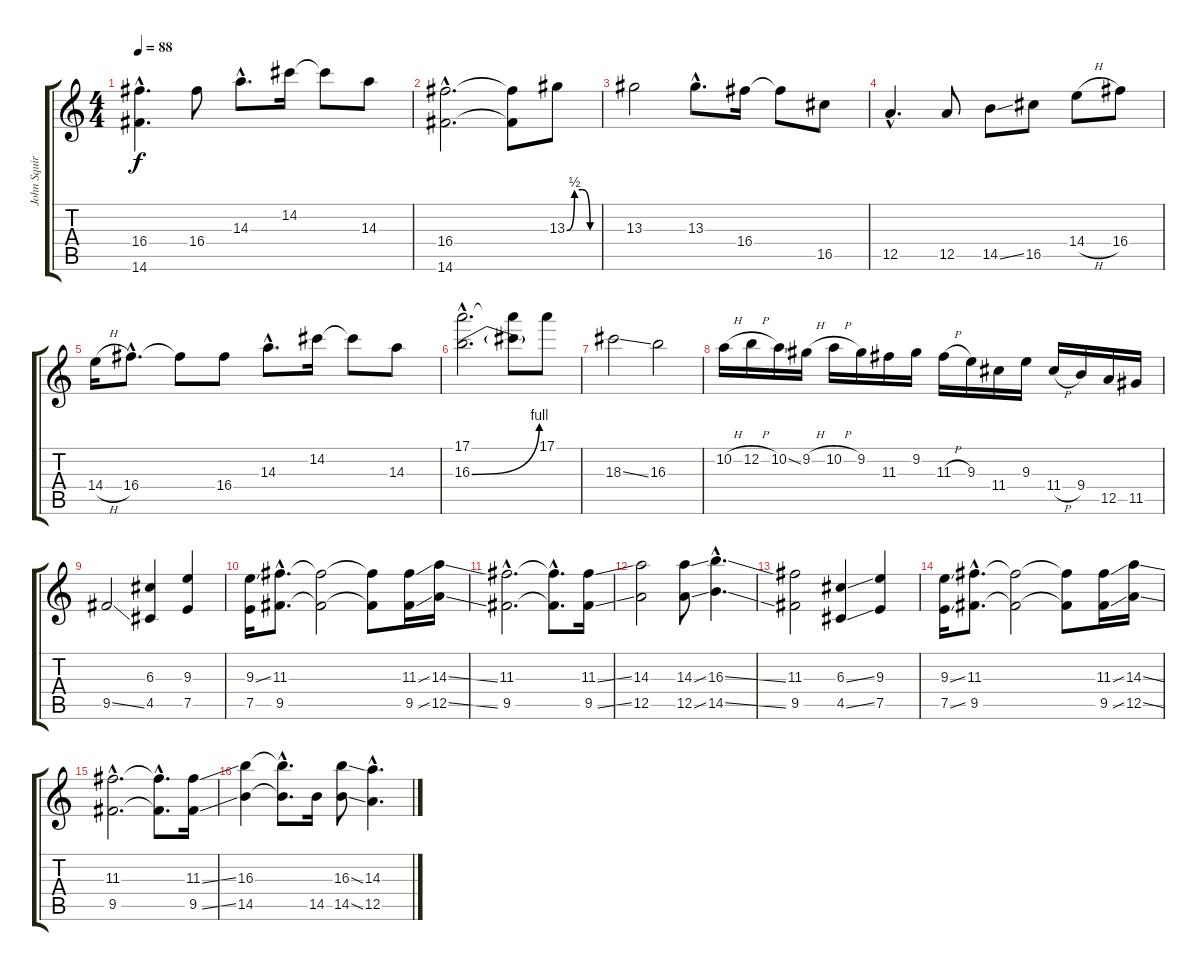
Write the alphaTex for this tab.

\track ("John Squire (Disto Gtr)" "John Squir") {instrument distortionguitar}
\staff {score tabs}
\tuning (E4 B3 G3 D3 A2 E2) {hide}
\ts (4 4)
\tempo 88
\clef g2
\ks c
(16.4{hac} 14.6{hac}).4{d dy f instrument distortionguitar} 16.4.8 14.3{hac}.8{d} 14.2.16 14.2{t}.8 14.3.8 |
(16.4{hac} 14.6{hac}).2{d} (16.4{t} 14.6{t}).8 13.3{be (custom 0 0 15 2 30 2 45 0 60 0)}.8 |
13.3.2 13.3{hac}.8{d} 16.4.16 16.4{t}.8 16.5.8 |
12.5{hac}.4{d} 12.5.8 14.5{ss}.8 16.5.8 14.4{h}.8 16.4.8 |
14.4{h}.16 16.4{hac}.8{d} 16.4{t}.8 16.4.8 14.3{hac}.8{d} 14.2.16 14.2{t}.8 14.3.8 |
(17.1{hac} 16.3{be (bend 0 0 60 4) hac}).2{d} (17.1{t} 16.3{t}).8 17.1.8 |
18.3{ss}.2 16.3.2 |
10.2{h}.16 12.2{h}.16 10.2{ss}.16 9.2{h}.16 10.2{h}.16 9.2.16 11.3.16 9.2.16 11.3{h}.16 9.3.16 11.4.16 9.3.16 11.4{h}.16 9.4.16 12.5.16 11.5.16 |
9.5{ss}.2 (6.3 4.5).4 (9.3 7.5).4 |
(9.3{ss} 7.5).16 (11.3{hac} 9.5{hac}).8{d} (11.3{t} 9.5{t}).2 (11.3{t} 9.5{t}).8 (11.3{ss} 9.5{ss}).16 (14.3{ss} 12.5{ss}).16 |
(11.3{hac} 9.5{hac}).2{d} (11.3{hac t} 9.5{hac t}).8{d} (11.3{ss} 9.5{ss}).16 |
(14.3 12.5).2 (14.3{ss} 12.5{ss}).8 (16.3{ss hac} 14.5{ss hac}).4{d} |
(11.3 9.5).2 (6.3{ss} 4.5{ss}).4 (9.3 7.5).4 |
(9.3{ss} 7.5{ss}).16 (11.3{hac} 9.5{hac}).8{d} (11.3{t} 9.5{t}).2 (11.3{t} 9.5{t}).8 (11.3{ss} 9.5{ss}).16 (14.3{ss} 12.5{ss}).16 |
(11.3{hac} 9.5{hac}).2{d} (11.3{hac t} 9.5{hac t}).8{d} (11.3{ss} 9.5{ss}).16 |
(16.3 14.5).4 (16.3{hac t} 14.5{hac t}).8{d} 14.5.16 (16.3{ss} 14.5{ss}).8 (14.3{hac} 12.5{hac}).4{d}
